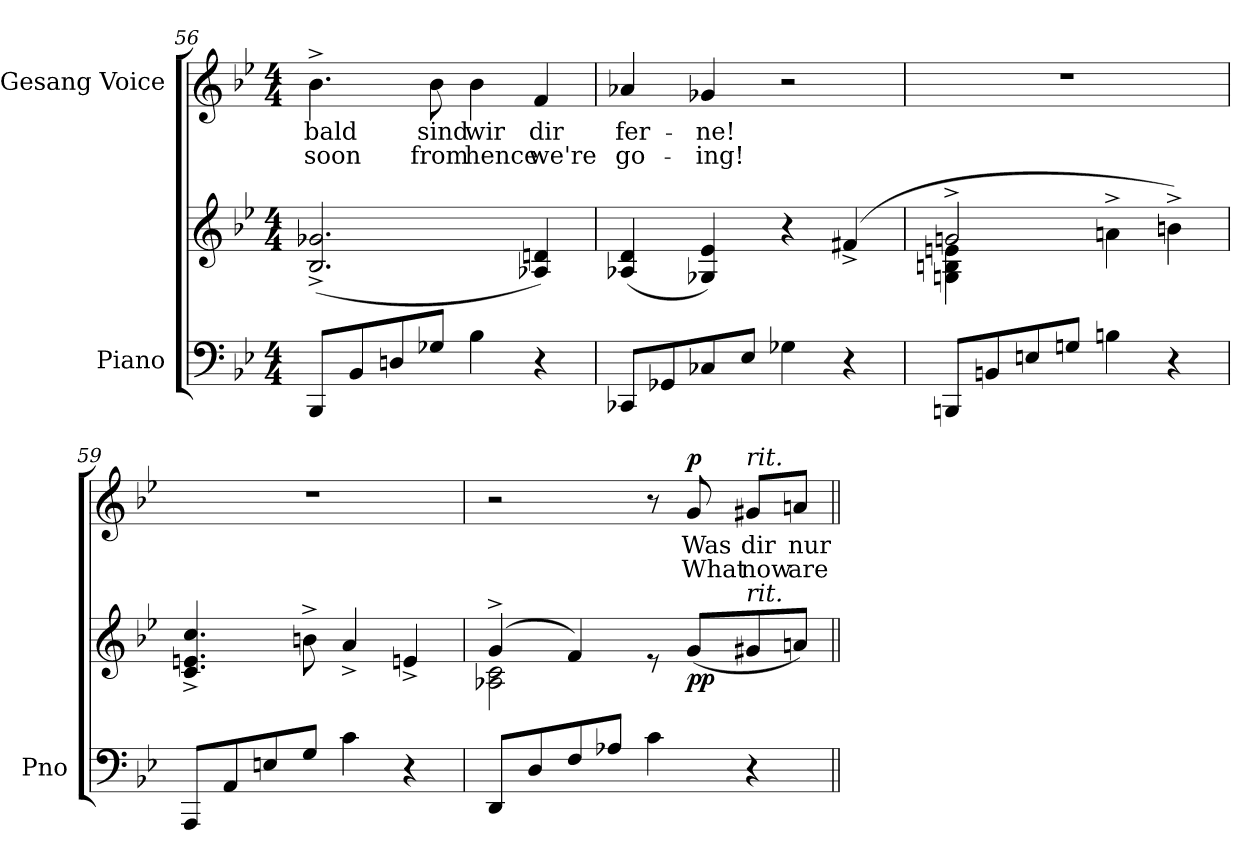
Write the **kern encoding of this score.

**kern	**kern	**dynam	**kern	**text	**text	**dynam
*part2	*part2	*part2	*part1	*part1	*part1	*part1
*staff3	*staff2	*staff2/3	*staff1	*staff1	*staff1	*staff1
*I"Piano	*	*	*I"Gesang Voice	*	*	*
*I'Pno	*	*	*	*	*	*
*clefF4	*clefG2	*	*clefG2	*	*	*
*k[b-e-]	*k[b-e-]	*	*k[b-e-]	*	*	*
*M4/4	*M4/4	*	*M4/4	*	*	*
=56	=56	=56	=56	=56	=56	=56
!	!	!	!	!LO:LY:b	!LO:LY:b	!
8BBB-/L	(>2.B-/^ 2.g-X/^	.	4.b-^\	bald	soon	.
8BB-/	.	.	.	.	.	.
8Dn/	.	.	.	.	.	.
!	!	!	!	!LO:LY:b	!LO:LY:b	!
8G-X/J	.	.	8b-\	sind	from	.
!	!	!	!	!LO:LY:b	!LO:LY:b	!
4B-\	.	.	4b-\	wir	hence	.
!	!	!	!	!LO:LY:b	!LO:LY:b	!
4r	4A-X/ 4dn/)	.	4f/	dir	we're	.
=57	=57	=57	=57	=57	=57	=57
!	!	!	!	!LO:LY:b	!LO:LY:b	!
8CC-X/L	(>4A-X/ 4d/	.	4a-X/	fer-	go-	.
8GG-X/	.	.	.	.	.	.
!	!	!	!	!LO:LY:b	!LO:LY:b	!
8C-X/	4G-X/ 4e-/)	.	4g-X/	-ne!	-ing!	.
8E-/J	.	.	.	.	.	.
4G-X\	4r	.	2r	.	.	.
4r	(>4f#X^/	.	.	.	.	.
=58	=58	=58	=58	=58	=58	=58
*	*^	*	*	*	*	*
8BBBn/L	2gn:^/	4Gn\ 4Bn\ 4en\	.	1r	.	.	.
8BBn/	.	.	.	.	.	.	.
8En/	.	4rgyy	.	.	.	.	.
8Gn/J	.	.	.	.	.	.	.
4Bn\	4an^\	4rgyy	.	.	.	.	.
4r	4rFyy	4bn^\)	.	.	.	.	.
*	*v	*v	*	*	*	*	*
!!LO:PB:g=z
=59	=59	=59	=59	=59	=59	=59
8AAA/L	4.c/^ 4.en/^ 4.cc/^	.	1r	.	.	.
8AA/	.	.	.	.	.	.
8En/	.	.	.	.	.	.
8G/J	8bn^\	.	.	.	.	.
4c\	4a^/	.	.	.	.	.
4r	4en^/	.	.	.	.	.
=60	=60	=60	=60	=60	=60	=60
*	*^	*	*	*	*	*
8DD/L	(4g^/	2A-X\ 2c\	.	2r	.	.	.
8D/	.	.	.	.	.	.	.
8F/	4f/)	.	.	.	.	.	.
8A-X/J	.	.	.	.	.	.	.
4c\	8re	2ryy	.	8r	.	.	.
!	!	!	!LO:DY:b	!	!LO:LY:b	!LO:LY:b	!LO:DY:a
.	(8g/L	.	pp	8g/	Was	What	p
!	!	!	!	!LO:TX:a:i:t=rit.	!	!	!
!	!LO:TX:a:i:t=rit.	!	!	!	!	!	!
!	!	!	!	!	!LO:LY:b	!LO:LY:b	!
4r	8g#X/	.	.	8g#X/L	dir	now	.
!	!	!	!	!	!LO:LY:b	!LO:LY:b	!
.	8an/J)	.	.	8an/J	nur	are	.
*	*v	*v	*	*	*	*	*
=||	=||	=||	=||	=||	=||	=||
*-	*-	*-	*-	*-	*-	*-
